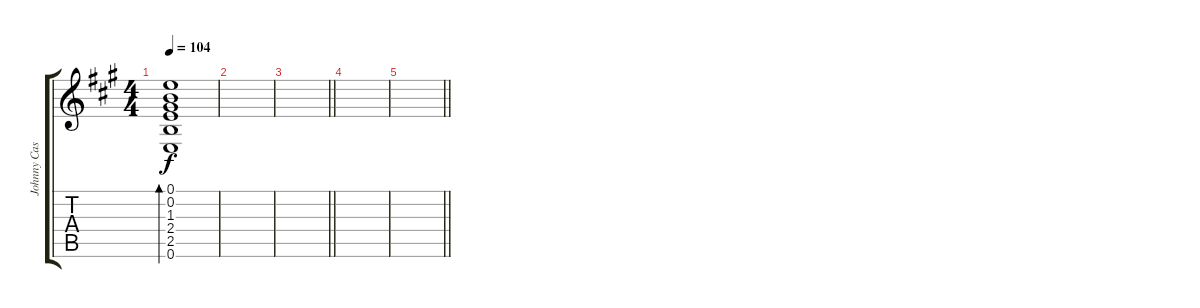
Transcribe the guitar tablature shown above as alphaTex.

\track ("Johnny Cash (Lead)" "Johnny Cas") {instrument acousticguitarsteel}
\staff {score tabs}
\tuning (E4 B3 G3 D3 A2 E2) {hide}
\ts (4 4)
\tempo 104
\clef g2
\ks a
(0.1 0.2 1.3 2.4 2.5 0.6).1{bd 60 dy f} |
|
\barLineRight lightlight
|
|
\barLineRight lightlight
